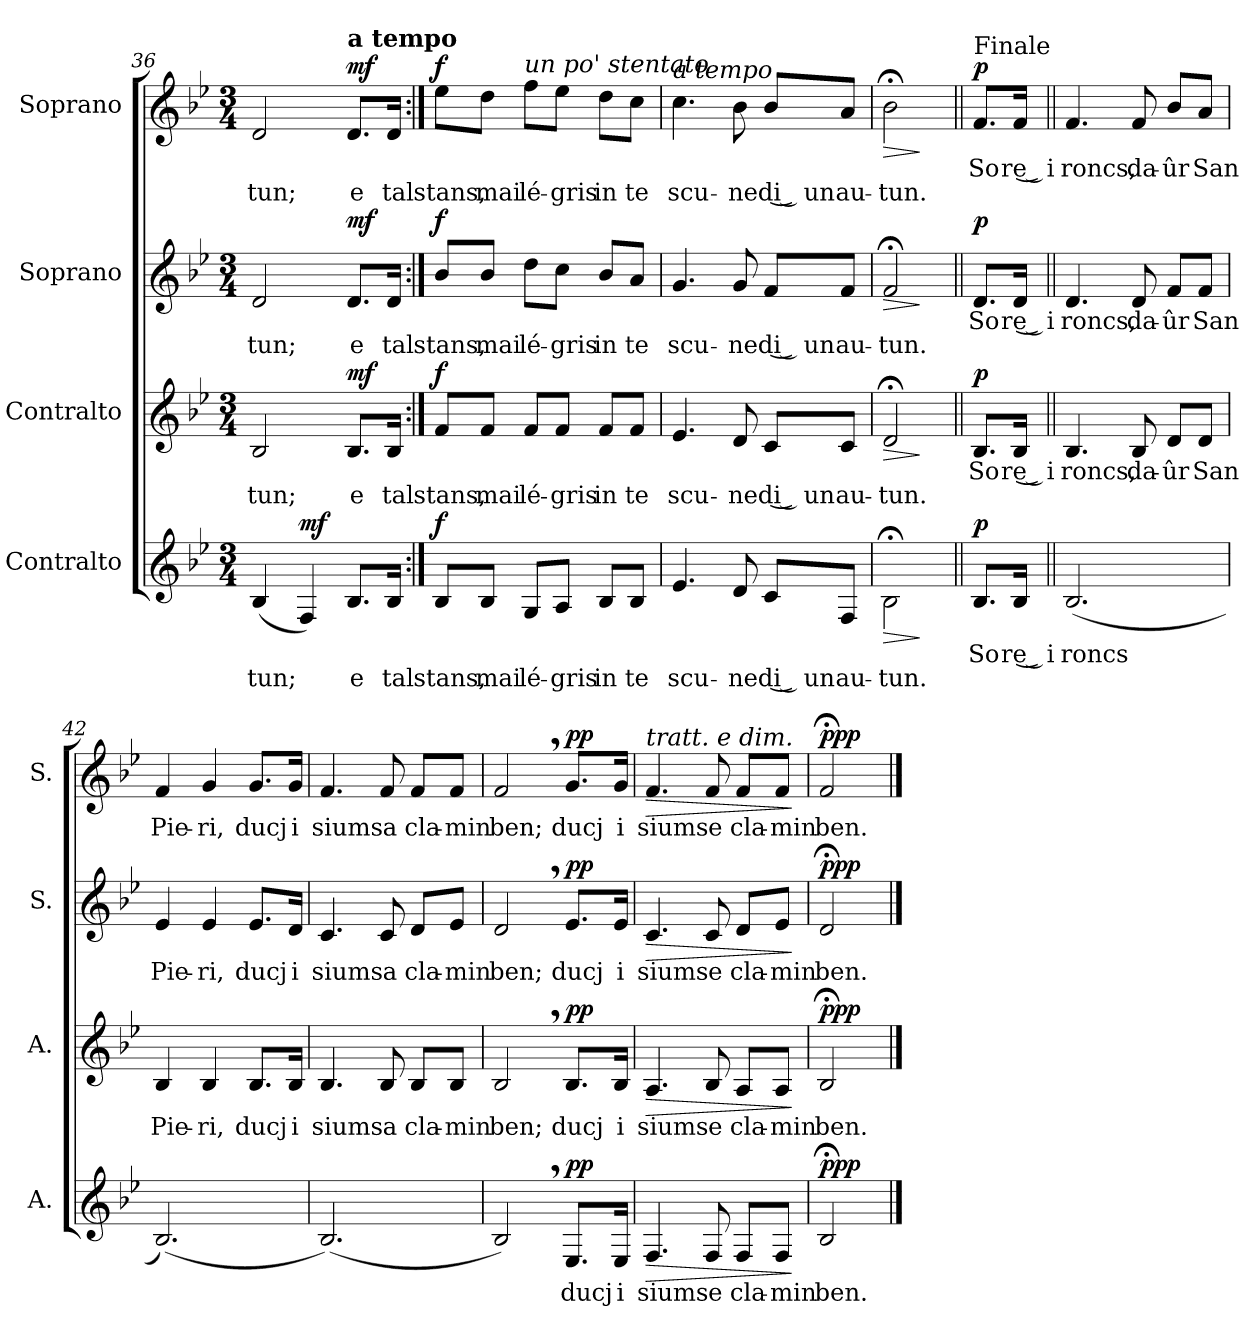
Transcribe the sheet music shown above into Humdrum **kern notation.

**kern	**text	**text	**dynam	**kern	**text	**text	**dynam	**kern	**text	**text	**dynam	**kern	**text	**text	**dynam
*part4	*part4	*part4	*part4	*part3	*part3	*part3	*part3	*part2	*part2	*part2	*part2	*part1	*part1	*part1	*part1
*staff4	*staff4	*staff4	*staff4	*staff3	*staff3	*staff3	*staff3	*staff2	*staff2	*staff2	*staff2	*staff1	*staff1	*staff1	*staff1
*I"Contralto	*	*	*	*I"Contralto	*	*	*	*I"Soprano	*	*	*	*I"Soprano	*	*	*
*I'A.	*	*	*	*I'A.	*	*	*	*I'S.	*	*	*	*I'S.	*	*	*
*clefG2	*	*	*	*clefG2	*	*	*	*clefG2	*	*	*	*clefG2	*	*	*
*k[b-e-]	*	*	*	*k[b-e-]	*	*	*	*k[b-e-]	*	*	*	*k[b-e-]	*	*	*
*M3/4	*	*	*	*M3/4	*	*	*	*M3/4	*	*	*	*M3/4	*	*	*
=36	=36	=36	=36	=36	=36	=36	=36	=36	=36	=36	=36	=36	=36	=36	=36
!	!	!LO:LY:b	!	!	!	!LO:LY:b	!	!	!	!LO:LY:b	!	!	!	!LO:LY:b	!
(<4B-/	.	-tun;	.	2B-/	.	-tun;	.	2d/	.	-tun;	.	2d/	.	-tun;	.
!	!	!	!LO:DY:a	!	!	!	!	!	!	!	!	!	!	!	!
4F/)	.	.	mf	.	.	.	.	.	.	.	.	.	.	.	.
!	!	!	!	!	!	!	!	!	!	!	!	!LO:TX:a:B:t=a tempo	!	!	!
!	!	!LO:LY:b	!	!	!	!LO:LY:b	!LO:DY:a	!	!	!LO:LY:b	!LO:DY:a	!	!	!LO:LY:b	!LO:DY:a
8.B-/L	.	e	.	8.B-/L	.	e	mf	8.d/L	.	e	mf	8.d/L	.	e	mf
!	!	!LO:LY:b	!	!	!	!LO:LY:b	!	!	!	!LO:LY:b	!	!	!	!LO:LY:b	!
16B-/Jk	.	tal	.	16B-/Jk	.	tal	.	16d/Jk	.	tal	.	16d/Jk	.	tal	.
=37:|!	=37:|!	=37:|!	=37:|!	=37:|!	=37:|!	=37:|!	=37:|!	=37:|!	=37:|!	=37:|!	=37:|!	=37:|!	=37:|!	=37:|!	=37:|!
!	!	!LO:LY:b	!LO:DY:a	!	!	!LO:LY:b	!LO:DY:a	!	!	!LO:LY:b	!LO:DY:a	!	!	!LO:LY:b	!LO:DY:a
8B-/L	.	stans,	f	8f/L	.	stans,	f	8b-/L	.	stans,	f	8ee-\L	.	stans,	f
!	!	!LO:LY:b	!	!	!	!LO:LY:b	!	!	!	!LO:LY:b	!	!	!	!LO:LY:b	!
8B-/J	.	mai	.	8f/J	.	mai	.	8b-/J	.	mai	.	8dd\J	.	mai	.
!	!	!	!	!	!	!	!	!	!	!	!	!LO:TX:a:i:t=un po' stentato	!	!	!
!	!	!LO:LY:b	!	!	!	!LO:LY:b	!	!	!	!LO:LY:b	!	!	!	!LO:LY:b	!
8G/L	.	lé-	.	8f/L	.	lé-	.	8dd\L	.	lé-	.	8ff\L	.	lé-	.
!	!	!LO:LY:b	!	!	!	!LO:LY:b	!	!	!	!LO:LY:b	!	!	!	!LO:LY:b	!
8A/J	.	-gris	.	8f/J	.	-gris	.	8cc\J	.	-gris	.	8ee-\J	.	-gris	.
!	!	!LO:LY:b	!	!	!	!LO:LY:b	!	!	!	!LO:LY:b	!	!	!	!LO:LY:b	!
8B-/L	.	in	.	8f/L	.	in	.	8b-/L	.	in	.	8dd\L	.	in	.
!	!	!LO:LY:b	!	!	!	!LO:LY:b	!	!	!	!LO:LY:b	!	!	!	!LO:LY:b	!
8B-/J	.	te	.	8f/J	.	te	.	8a/J	.	te	.	8cc\J	.	te	.
=38	=38	=38	=38	=38	=38	=38	=38	=38	=38	=38	=38	=38	=38	=38	=38
!	!	!	!	!	!	!	!	!	!	!	!	!LO:TX:a:i:t=a tempo	!	!	!
!	!	!LO:LY:b	!	!	!	!LO:LY:b	!	!	!	!LO:LY:b	!	!	!	!LO:LY:b	!
4.e-/	.	scu-	.	4.e-/	.	scu-	.	4.g/	.	scu-	.	4.cc\	.	scu-	.
!	!	!LO:LY:b	!	!	!	!LO:LY:b	!	!	!	!LO:LY:b	!	!	!	!LO:LY:b	!
8d/	.	-ne	.	8d/	.	-ne	.	8g/	.	-ne	.	8b-\	.	-ne	.
!	!	!LO:LY:b	!	!	!	!LO:LY:b	!	!	!	!LO:LY:b	!	!	!	!LO:LY:b	!
8c/L	.	di͜ un	.	8c/L	.	di͜ un	.	8f/L	.	di͜ un	.	8b-/L	.	di͜ un	.
!	!	!LO:LY:b	!	!	!	!LO:LY:b	!	!	!	!LO:LY:b	!	!	!	!LO:LY:b	!
8F/J	.	au-	.	8c/J	.	au-	.	8f/J	.	au-	.	8a/J	.	au-	.
=39	=39	=39	=39	=39	=39	=39	=39	=39	=39	=39	=39	=39	=39	=39	=39
!	!	!LO:LY:b	!LO:HP:b	!	!	!LO:LY:b	!LO:HP:b	!	!	!LO:LY:b	!LO:HP:b	!	!	!LO:LY:b	!LO:HP:b
2B-;<\	.	-tun.	>	2d;</	.	-tun.	>	2f;</	.	-tun.	>	2b-;<\	.	-tun.	>
.	.	.	]	.	.	.	]	.	.	.	]	.	.	.	]
=40||	=40||	=40||	=40||	=40||	=40||	=40||	=40||	=40||	=40||	=40||	=40||	=40||	=40||	=40||	=40||
!	!	!	!	!	!	!	!	!	!	!	!	!LO:TX:a:t=Finale	!	!	!
!	!LO:LY:b	!	!LO:DY:a	!	!LO:LY:b	!	!LO:DY:a	!	!LO:LY:b	!	!LO:DY:a	!	!LO:LY:b	!	!LO:DY:a
8.B-/L	So	.	p	8.B-/L	So	.	p	8.d/L	So	.	p	8.f/L	So	.	p
!	!LO:LY:b	!	!	!	!LO:LY:b	!	!	!	!LO:LY:b	!	!	!	!LO:LY:b	!	!
16B-/Jk	re͜ i	.	.	16B-/Jk	re͜ i	.	.	16d/Jk	re͜ i	.	.	16f/Jk	re͜ i	.	.
=41||	=41||	=41||	=41||	=41||	=41||	=41||	=41||	=41||	=41||	=41||	=41||	=41||	=41||	=41||	=41||
!	!LO:LY:b	!	!	!	!LO:LY:b	!	!	!	!LO:LY:b	!	!	!	!LO:LY:b	!	!
(<2.B-/	roncs	.	.	4.B-/	roncs,	.	.	4.d/	roncs,	.	.	4.f/	roncs,	.	.
!	!	!	!	!	!LO:LY:b	!	!	!	!LO:LY:b	!	!	!	!LO:LY:b	!	!
.	.	.	.	8B-/	da-	.	.	8d/	da-	.	.	8f/	da-	.	.
!	!	!	!	!	!LO:LY:b	!	!	!	!LO:LY:b	!	!	!	!LO:LY:b	!	!
.	.	.	.	8d/L	-ûr	.	.	8f/L	-ûr	.	.	8b-/L	-ûr	.	.
!	!	!	!	!	!LO:LY:b	!	!	!	!LO:LY:b	!	!	!	!LO:LY:b	!	!
.	.	.	.	8d/J	San	.	.	8f/J	San	.	.	8a/J	San	.	.
!!LO:PB:g=z
=42	=42	=42	=42	=42	=42	=42	=42	=42	=42	=42	=42	=42	=42	=42	=42
!	!	!	!	!	!LO:LY:b	!	!	!	!LO:LY:b	!	!	!	!LO:LY:b	!	!
(<2.B-/)	.	.	.	4B-/	Pie-	.	.	4e-/	Pie-	.	.	4f/	Pie-	.	.
!	!	!	!	!	!LO:LY:b	!	!	!	!LO:LY:b	!	!	!	!LO:LY:b	!	!
.	.	.	.	4B-/	-ri,	.	.	4e-/	-ri,	.	.	4g/	-ri,	.	.
!	!	!	!	!	!LO:LY:b	!	!	!	!LO:LY:b	!	!	!	!LO:LY:b	!	!
.	.	.	.	8.B-/L	ducj	.	.	8.e-/L	ducj	.	.	8.g/L	ducj	.	.
!	!	!	!	!	!LO:LY:b	!	!	!	!LO:LY:b	!	!	!	!LO:LY:b	!	!
.	.	.	.	16B-/Jk	i	.	.	16d/Jk	i	.	.	16g/Jk	i	.	.
=43	=43	=43	=43	=43	=43	=43	=43	=43	=43	=43	=43	=43	=43	=43	=43
!	!	!	!	!	!LO:LY:b	!	!	!	!LO:LY:b	!	!	!	!LO:LY:b	!	!
(<2.B-/)	.	.	.	4.B-/	siums	.	.	4.c/	siums	.	.	4.f/	siums	.	.
!	!	!	!	!	!LO:LY:b	!	!	!	!LO:LY:b	!	!	!	!LO:LY:b	!	!
.	.	.	.	8B-/	a	.	.	8c/	a	.	.	8f/	a	.	.
!	!	!	!	!	!LO:LY:b	!	!	!	!LO:LY:b	!	!	!	!LO:LY:b	!	!
.	.	.	.	8B-/L	cla-	.	.	8d/L	cla-	.	.	8f/L	cla-	.	.
!	!	!	!	!	!LO:LY:b	!	!	!	!LO:LY:b	!	!	!	!LO:LY:b	!	!
.	.	.	.	8B-/J	-min	.	.	8e-/J	-min	.	.	8f/J	-min	.	.
=44	=44	=44	=44	=44	=44	=44	=44	=44	=44	=44	=44	=44	=44	=44	=44
!	!	!	!	!	!LO:LY:b	!	!	!	!LO:LY:b	!	!	!	!LO:LY:b	!	!
2B-,/)	.	.	.	2B-,/	ben;	.	.	2d,/	ben;	.	.	2f,/	ben;	.	.
!	!LO:LY:b	!	!LO:DY:a	!	!LO:LY:b	!	!LO:DY:a	!	!LO:LY:b	!	!LO:DY:a	!	!LO:LY:b	!	!LO:DY:a
8.E-/L	ducj	.	pp	8.B-/L	ducj	.	pp	8.e-/L	ducj	.	pp	8.g/L	ducj	.	pp
!	!LO:LY:b	!	!	!	!LO:LY:b	!	!	!	!LO:LY:b	!	!	!	!LO:LY:b	!	!
16E-/Jk	i	.	.	16B-/Jk	i	.	.	16e-/Jk	i	.	.	16g/Jk	i	.	.
=45	=45	=45	=45	=45	=45	=45	=45	=45	=45	=45	=45	=45	=45	=45	=45
!	!	!	!	!	!	!	!	!	!	!	!	!LO:TX:a:i:t=tratt. e dim.	!	!	!
!	!LO:LY:b	!	!LO:HP:b	!	!LO:LY:b	!	!LO:HP:b	!	!LO:LY:b	!	!LO:HP:b	!	!LO:LY:b	!	!LO:HP:b
4.F/	siums	.	>	4.A/	siums	.	>	4.c/	siums	.	>	4.f/	siums	.	>
!	!LO:LY:b	!	!	!	!LO:LY:b	!	!	!	!LO:LY:b	!	!	!	!LO:LY:b	!	!
8F/	e	.	.	8B-/	e	.	.	8c/	e	.	.	8f/	e	.	.
!	!LO:LY:b	!	!	!	!LO:LY:b	!	!	!	!LO:LY:b	!	!	!	!LO:LY:b	!	!
8F/L	cla-	.	.	8A/L	cla-	.	.	8d/L	cla-	.	.	8f/L	cla-	.	.
!	!LO:LY:b	!	!	!	!LO:LY:b	!	!	!	!LO:LY:b	!	!	!	!LO:LY:b	!	!
8F/J	-min	.	.	8A/J	-min	.	.	8e-/J	-min	.	.	8f/J	-min	.	.
.	.	.	]	.	.	.	]	.	.	.	]	.	.	.	]
=46	=46	=46	=46	=46	=46	=46	=46	=46	=46	=46	=46	=46	=46	=46	=46
!	!LO:LY:b	!	!LO:DY:a	!	!LO:LY:b	!	!LO:DY:a	!	!LO:LY:b	!	!LO:DY:a	!	!LO:LY:b	!	!LO:DY:a
2B-;</	ben.	.	ppp	2B-;</	ben.	.	ppp	2d;</	ben.	.	ppp	2f;</	ben.	.	ppp
==	==	==	==	==	==	==	==	==	==	==	==	==	==	==	==
*-	*-	*-	*-	*-	*-	*-	*-	*-	*-	*-	*-	*-	*-	*-	*-
